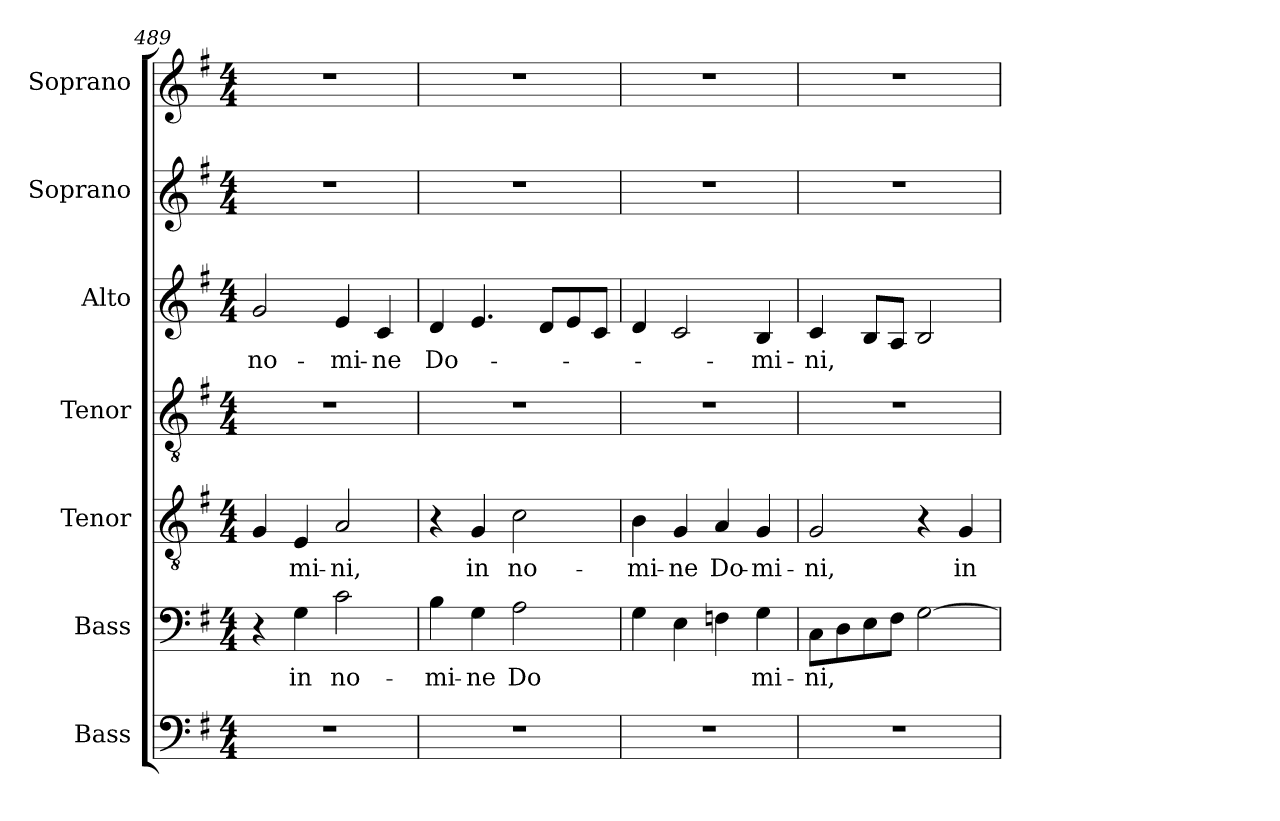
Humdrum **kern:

**kern	**kern	**text	**kern	**text	**kern	**kern	**text	**kern	**kern
*part7	*part6	*part6	*part5	*part5	*part4	*part3	*part3	*part2	*part1
*staff7	*staff6	*staff6	*staff5	*staff5	*staff4	*staff3	*staff3	*staff2	*staff1
*I"Bass	*I"Bass	*	*I"Tenor	*	*I"Tenor	*I"Alto	*	*I"Soprano	*I"Soprano
*I'B.	*I'B.	*	*I'T.	*	*I'T.	*I'A.	*	*I'S.	*I'S.
*clefF4	*clefF4	*	*clefGv2	*	*clefGv2	*clefG2	*	*clefG2	*clefG2
*	*	*	*ITrd7c12	*	*ITrd7c12	*	*	*	*
*k[f#]	*k[f#]	*	*k[f#]	*	*k[f#]	*k[f#]	*	*k[f#]	*k[f#]
*G:	*G:	*	*G:	*	*G:	*G:	*	*G:	*G:
*M4/4	*M4/4	*	*M4/4	*	*M4/4	*M4/4	*	*M4/4	*M4/4
=489	=489	=489	=489	=489	=489	=489	=489	=489	=489
!	!	!	!	!	!	!	!LO:LY:b:color=#000000	!	!
1r	4r	.	4GGi/	.	1r	2gi/	no-	1r	1r
!	!	!LO:LY:b:color=#000000	!	!	!	!	!	!	!
!	!	!	!	!LO:LY:b:color=#000000	!	!	!	!	!
.	4Gi\	in	4EEi/	-mi-	.	.	.	.	.
!	!	!LO:LY:b:color=#000000	!	!	!	!	!	!	!
!	!	!	!	!LO:LY:b:color=#000000	!	!	!	!	!
!	!	!	!	!	!	!	!LO:LY:b:color=#000000	!	!
.	2ci\	no-	2AAi/	-ni,	.	4ei/	-mi-	.	.
!	!	!	!	!	!	!	!LO:LY:b:color=#000000	!	!
.	.	.	.	.	.	4ci/	-ne	.	.
=490	=490	=490	=490	=490	=490	=490	=490	=490	=490
!	!	!LO:LY:b:color=#000000	!	!	!	!	!	!	!
!	!	!	!	!	!	!	!LO:LY:b:color=#000000	!	!
1r	4Bi\	-mi-	4r	.	1r	4di/	Do-	1r	1r
!	!	!LO:LY:b:color=#000000	!	!	!	!	!	!	!
!	!	!	!	!LO:LY:b:color=#000000	!	!	!	!	!
.	4Gi\	-ne	4GGi/	in	.	4.ei/	.	.	.
!	!	!LO:LY:b:color=#000000	!	!	!	!	!	!	!
!	!	!	!	!LO:LY:b:color=#000000	!	!	!	!	!
.	2Ai\	Do	2Ci\	no-	.	.	.	.	.
.	.	.	.	.	.	8di/L	.	.	.
.	.	.	.	.	.	8ei/	.	.	.
.	.	.	.	.	.	8ci/J	.	.	.
=491	=491	=491	=491	=491	=491	=491	=491	=491	=491
!	!	!	!	!LO:LY:b:color=#000000	!	!	!	!	!
1r	4Gi\	.	4BBi\	-mi-	1r	4di/	.	1r	1r
!	!	!	!	!LO:LY:b:color=#000000	!	!	!	!	!
.	4Ei\	.	4GGi/	-ne	.	2ci/	.	.	.
!	!	!	!	!LO:LY:b:color=#000000	!	!	!	!	!
.	4Fni\	.	4AAi/	Do-	.	.	.	.	.
!	!	!LO:LY:b:color=#000000	!	!	!	!	!	!	!
!	!	!	!	!LO:LY:b:color=#000000	!	!	!	!	!
!	!	!	!	!	!	!	!LO:LY:b:color=#000000	!	!
.	4Gi\	mi-	4GGi/	-mi-	.	4Bi/	-mi-	.	.
!!LO:LB:g=z
=492	=492	=492	=492	=492	=492	=492	=492	=492	=492
!	!	!LO:LY:b:color=#000000	!	!	!	!	!	!	!
!	!	!	!	!LO:LY:b:color=#000000	!	!	!	!	!
!	!	!	!	!	!	!	!LO:LY:b:color=#000000	!	!
1r	8Ci\L	-ni,	2GGi/	-ni,	1r	4ci/	-ni,	1r	1r
.	8Di\	.	.	.	.	.	.	.	.
.	8Ei\	.	.	.	.	8Bi/L	.	.	.
.	8F#i\J	.	.	.	.	8Ai/J	.	.	.
.	[2Gi\	.	4r	.	.	2Bi/	.	.	.
!	!	!	!	!LO:LY:b:color=#000000	!	!	!	!	!
.	.	.	4GGi/	in	.	.	.	.	.
=	=	=	=	=	=	=	=	=	=
*-	*-	*-	*-	*-	*-	*-	*-	*-	*-
